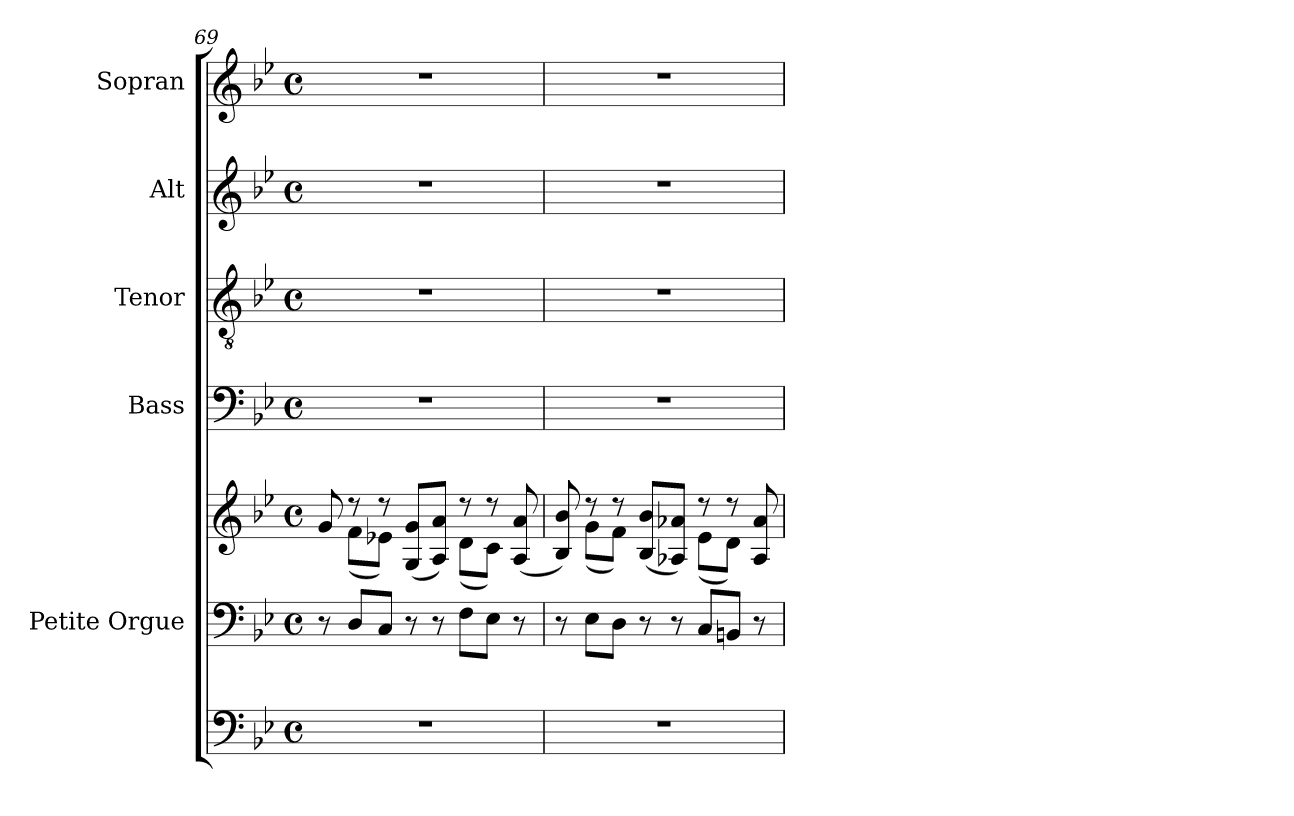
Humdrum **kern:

**kern	**kern	**kern	**kern	**kern	**kern	**kern
*part6	*part5	*part5	*part4	*part3	*part2	*part1
*staff7	*staff6	*staff5	*staff4	*staff3	*staff2	*staff1
*	*I"Petite Orgue	*	*I"Bass	*I"Tenor	*I"Alt	*I"Sopran
*	*I'Org. 1	*	*I'B.	*I'T.	*I'A.	*I'S.
*clefF4	*clefF4	*clefG2	*clefF4	*clefGv2	*clefG2	*clefG2
*k[b-e-]	*k[b-e-]	*k[b-e-]	*k[b-e-]	*k[b-e-]	*k[b-e-]	*k[b-e-]
*B-:	*B-:	*B-:	*B-:	*B-:	*B-:	*B-:
*M4/4	*M4/4	*M4/4	*M4/4	*M4/4	*M4/4	*M4/4
*met(c)	*met(c)	*met(c)	*met(c)	*met(c)	*met(c)	*met(c)
=69	=69	=69	=69	=69	=69	=69
*	*	*^	*	*	*	*
1r	8r	8g/	8ryy	1r	1r	1r	1r
.	8D/L	8rdd	(>8f\L	.	.	.	.
.	8C/J	8rdd	8e-X\J)	.	.	.	.
.	8r	(<8G/ 8g/L	8ryy	.	.	.	.
.	8r	8A/ 8a/J)	8ryy	.	.	.	.
.	8F\L	8rdd	(>8d\L	.	.	.	.
.	8E-\J	8rdd	8c\J)	.	.	.	.
.	8r	(<8A/ 8a/	8ryy	.	.	.	.
!!LO:LB:g=z
=70	=70	=70	=70	=70	=70	=70	=70
1r	8r	8B-/ 8b-/)	8ryy	1r	1r	1r	1r
.	8E-\L	8rdd	(>8g\L	.	.	.	.
.	8D\J	8rdd	8f\J)	.	.	.	.
.	8r	(<8B-/ 8b-/L	8ryy	.	.	.	.
.	8r	8A-X/ 8a-X/J)	8ryy	.	.	.	.
.	8C/L	8rdd	(>8e-\L	.	.	.	.
.	8BBn/J	8rdd	8d\J)	.	.	.	.
.	8r	8A-/ 8a-/	8ryy	.	.	.	.
*	*	*v	*v	*	*	*	*
=	=	=	=	=	=	=
*-	*-	*-	*-	*-	*-	*-
